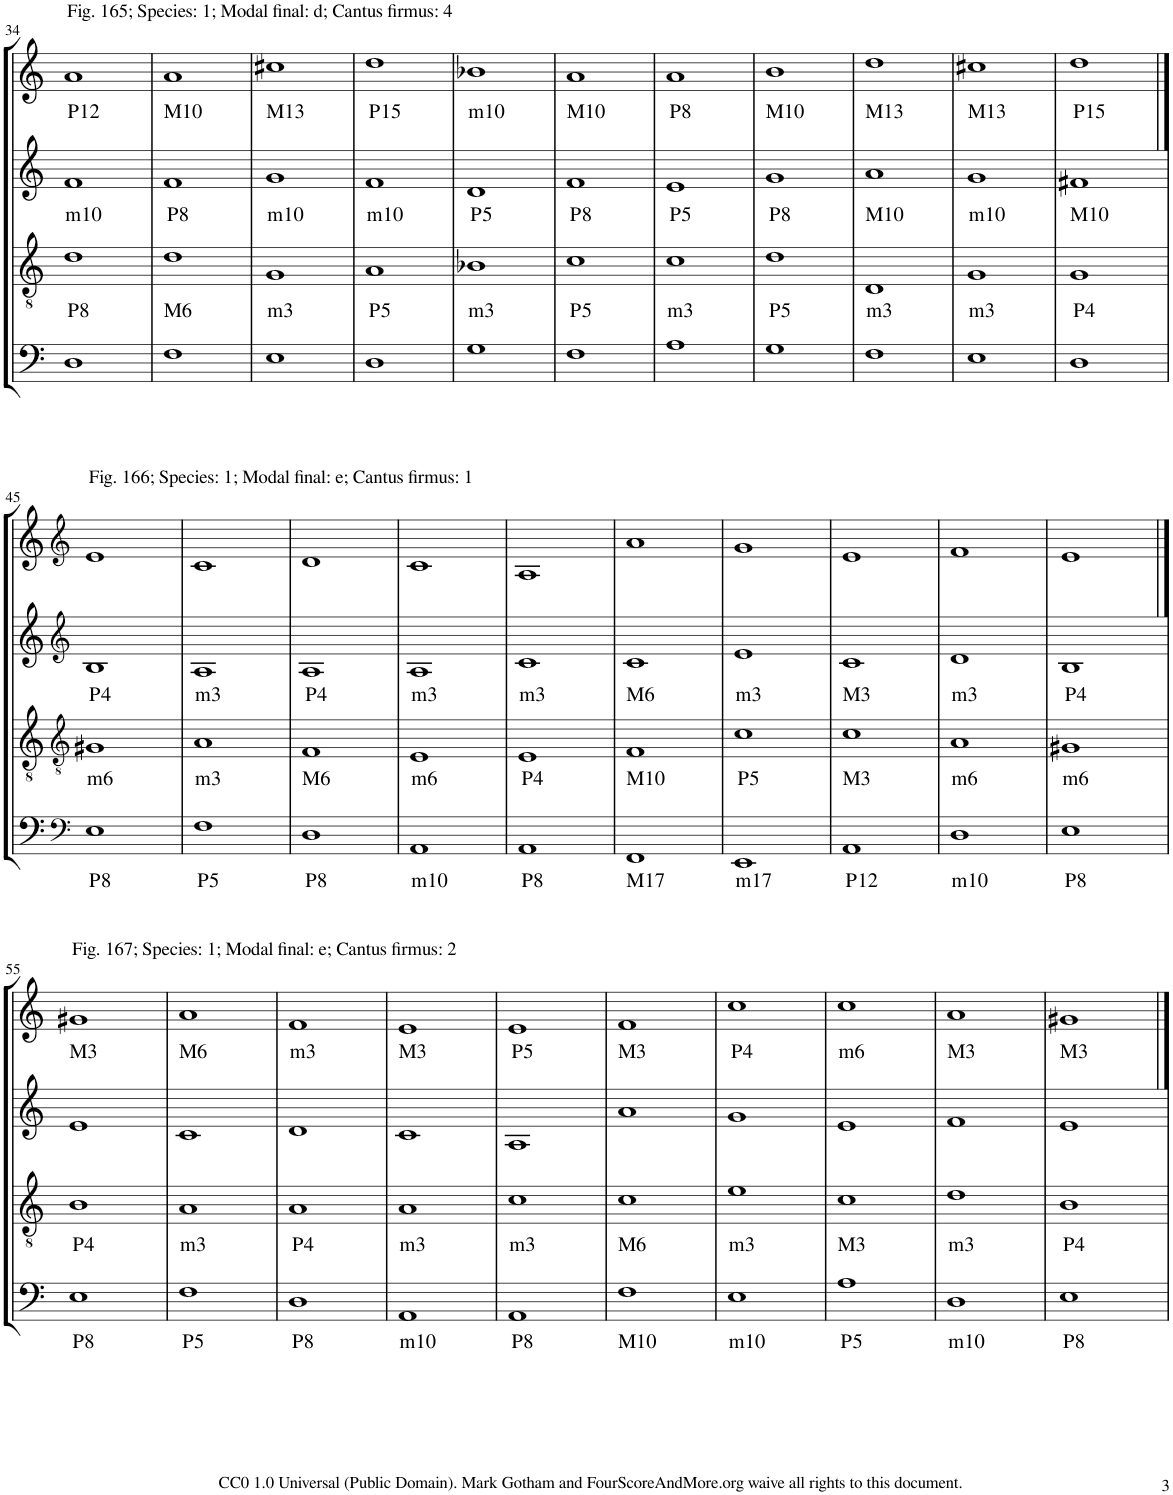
**kern	**text	**kern	**text	**kern	**text	**kern	**text
*part4	*part4	*part3	*part3	*part2	*part2	*part1	*part1
*staff4	*staff4	*staff3	*staff3	*staff2	*staff2	*staff1	*staff1
*I"Piano	*	*I"Piano	*	*I"Piano	*	*I"Piano	*
*I'Pno	*	*I'Pno	*	*I'Pno	*	*I'Pno	*
!!LO:PB:g=z
*clefF4	*	*clefGv2	*	*clefG2	*	*clefG2	*
*k[]	*	*k[]	*	*k[]	*	*k[]	*
*M4/4	*	*M4/4	*	*M4/4	*	*M4/4	*
=34	=34	=34	=34	=34	=34	=34	=34
!	!	!	!	!	!	!LO:TX:a:t=Fig. 165; Species&colon; 1; Modal final&colon; d; Cantus firmus&colon; 4	!
!	!	!	!LO:LY:b	!	!LO:LY:b	!	!LO:LY:b
1D	.	1d	P8	1f	m10	1a	P12
=35	=35	=35	=35	=35	=35	=35	=35
!	!	!	!LO:LY:b	!	!LO:LY:b	!	!LO:LY:b
1F	.	1d	M6	1f	P8	1a	M10
=36	=36	=36	=36	=36	=36	=36	=36
!	!	!	!LO:LY:b	!	!LO:LY:b	!	!LO:LY:b
1E	.	1G	m3	1g	m10	1cc#X	M13
=37	=37	=37	=37	=37	=37	=37	=37
!	!	!	!LO:LY:b	!	!LO:LY:b	!	!LO:LY:b
1D	.	1A	P5	1f	m10	1dd	P15
=38	=38	=38	=38	=38	=38	=38	=38
!	!	!	!LO:LY:b	!	!LO:LY:b	!	!LO:LY:b
1G	.	1B-X	m3	1d	P5	1b-X	m10
=39	=39	=39	=39	=39	=39	=39	=39
!	!	!	!LO:LY:b	!	!LO:LY:b	!	!LO:LY:b
1F	.	1c	P5	1f	P8	1a	M10
=40	=40	=40	=40	=40	=40	=40	=40
!	!	!	!LO:LY:b	!	!LO:LY:b	!	!LO:LY:b
1A	.	1c	m3	1e	P5	1a	P8
=41	=41	=41	=41	=41	=41	=41	=41
!	!	!	!LO:LY:b	!	!LO:LY:b	!	!LO:LY:b
1G	.	1d	P5	1g	P8	1b	M10
=42	=42	=42	=42	=42	=42	=42	=42
!	!	!	!LO:LY:b	!	!LO:LY:b	!	!LO:LY:b
1F	.	1D	m3	1a	M10	1dd	M13
=43	=43	=43	=43	=43	=43	=43	=43
!	!	!	!LO:LY:b	!	!LO:LY:b	!	!LO:LY:b
1E	.	1G	m3	1g	m10	1cc#X	M13
=44	=44	=44	=44	=44	=44	=44	=44
!	!	!	!LO:LY:b	!	!LO:LY:b	!	!LO:LY:b
1D	.	1G	P4	1f#X	M10	1dd	P15
!!LO:LB:g=z
==45	==45	==45	==45	==45	==45	==45	==45
*clefF4	*	*clefGv2	*	*clefG2	*	*clefG2	*
!	!	!	!	!	!	!LO:TX:a:t=Fig. 166; Species&colon; 1; Modal final&colon; e; Cantus firmus&colon; 1	!
!	!LO:LY:b	!	!LO:LY:b	!	!LO:LY:b	!	!
1E	P8	1G#X	m6	1B	P4	1e	.
=46	=46	=46	=46	=46	=46	=46	=46
!	!LO:LY:b	!	!LO:LY:b	!	!LO:LY:b	!	!
1F	P5	1A	m3	1A	m3	1c	.
=47	=47	=47	=47	=47	=47	=47	=47
!	!LO:LY:b	!	!LO:LY:b	!	!LO:LY:b	!	!
1D	P8	1F	M6	1A	P4	1d	.
=48	=48	=48	=48	=48	=48	=48	=48
!	!LO:LY:b	!	!LO:LY:b	!	!LO:LY:b	!	!
1AA	m10	1E	m6	1A	m3	1c	.
=49	=49	=49	=49	=49	=49	=49	=49
!	!LO:LY:b	!	!LO:LY:b	!	!LO:LY:b	!	!
1AA	P8	1E	P4	1c	m3	1A	.
=50	=50	=50	=50	=50	=50	=50	=50
!	!LO:LY:b	!	!LO:LY:b	!	!LO:LY:b	!	!
1FF	M17	1F	M10	1c	M6	1a	.
=51	=51	=51	=51	=51	=51	=51	=51
!	!LO:LY:b	!	!LO:LY:b	!	!LO:LY:b	!	!
1EE	m17	1c	P5	1e	m3	1g	.
=52	=52	=52	=52	=52	=52	=52	=52
!	!LO:LY:b	!	!LO:LY:b	!	!LO:LY:b	!	!
1AA	P12	1c	M3	1c	M3	1e	.
=53	=53	=53	=53	=53	=53	=53	=53
!	!LO:LY:b	!	!LO:LY:b	!	!LO:LY:b	!	!
1D	m10	1A	m6	1d	m3	1f	.
=54	=54	=54	=54	=54	=54	=54	=54
!	!LO:LY:b	!	!LO:LY:b	!	!LO:LY:b	!	!
1E	P8	1G#X	m6	1B	P4	1e	.
!!LO:LB:g=z
==55	==55	==55	==55	==55	==55	==55	==55
!	!	!	!	!	!	!LO:TX:a:t=Fig. 167; Species&colon; 1; Modal final&colon; e; Cantus firmus&colon; 2	!
!	!LO:LY:b	!	!LO:LY:b	!	!	!	!LO:LY:b
1E	P8	1B	P4	1e	.	1g#X	M3
=56	=56	=56	=56	=56	=56	=56	=56
!	!LO:LY:b	!	!LO:LY:b	!	!	!	!LO:LY:b
1F	P5	1A	m3	1c	.	1a	M6
=57	=57	=57	=57	=57	=57	=57	=57
!	!LO:LY:b	!	!LO:LY:b	!	!	!	!LO:LY:b
1D	P8	1A	P4	1d	.	1f	m3
=58	=58	=58	=58	=58	=58	=58	=58
!	!LO:LY:b	!	!LO:LY:b	!	!	!	!LO:LY:b
1AA	m10	1A	m3	1c	.	1e	M3
=59	=59	=59	=59	=59	=59	=59	=59
!	!LO:LY:b	!	!LO:LY:b	!	!	!	!LO:LY:b
1AA	P8	1c	m3	1A	.	1e	P5
=60	=60	=60	=60	=60	=60	=60	=60
!	!LO:LY:b	!	!LO:LY:b	!	!	!	!LO:LY:b
1F	M10	1c	M6	1a	.	1f	M3
=61	=61	=61	=61	=61	=61	=61	=61
!	!LO:LY:b	!	!LO:LY:b	!	!	!	!LO:LY:b
1E	m10	1e	m3	1g	.	1cc	P4
=62	=62	=62	=62	=62	=62	=62	=62
!	!LO:LY:b	!	!LO:LY:b	!	!	!	!LO:LY:b
1A	P5	1c	M3	1e	.	1cc	m6
=63	=63	=63	=63	=63	=63	=63	=63
!	!LO:LY:b	!	!LO:LY:b	!	!	!	!LO:LY:b
1D	m10	1d	m3	1f	.	1a	M3
=64	=64	=64	=64	=64	=64	=64	=64
!	!LO:LY:b	!	!LO:LY:b	!	!	!	!LO:LY:b
1E	P8	1B	P4	1e	.	1g#X	M3
==	==	==	==	==	==	==	==
*-	*-	*-	*-	*-	*-	*-	*-
